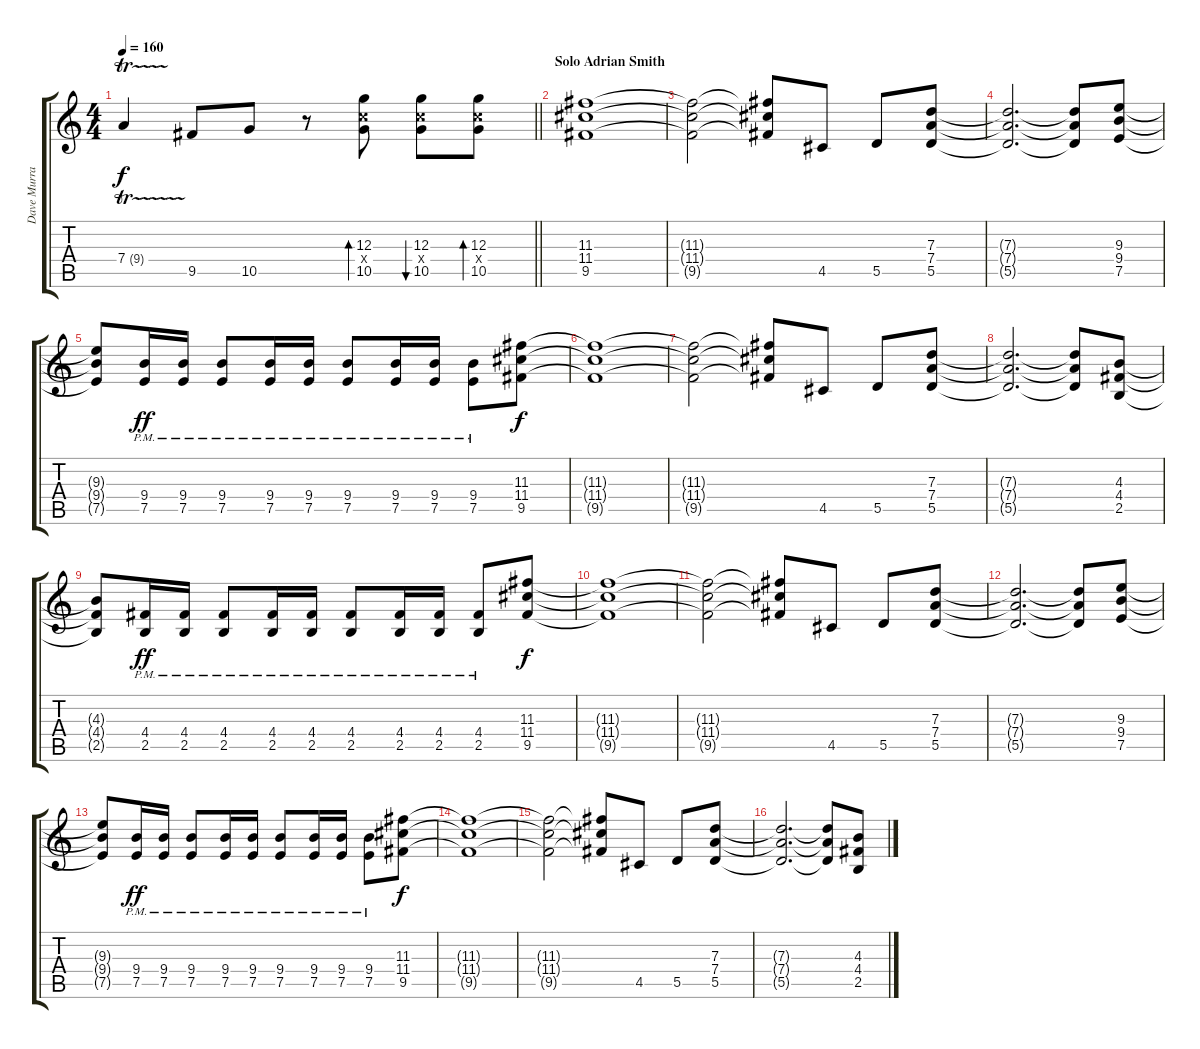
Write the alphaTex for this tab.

\track ("Dave Murray" "Dave Murra") {instrument distortionguitar}
\staff {score tabs}
\tuning (E4 B3 G3 D3 A2 E2) {hide}
\ts (4 4)
\tempo 160
\clef g2
\barLineRight lightlight
\ks c
7.4{tr (9 32)}.4{dy f} 9.5.8 10.5.8 r.8 (12.3 10.4{x} 10.5).8{bd 60} (12.3 10.4{x} 10.5).8{bu 60} (12.3 10.4{x} 10.5).8{bd 60} |
\section ("" "Solo Adrian Smith")
(11.3 11.4 9.5).1 |
(11.3{t} 11.4{t} 9.5{t}).2 (11.3{t} 11.4{t} 9.5{t}).8 4.5.8 5.5.8 (7.3 7.4 5.5).8 |
(7.3{t} 7.4{t} 5.5{t}).2{d} (7.3{t} 7.4{t} 5.5{t}).8 (9.3 9.4 7.5).8 |
(9.3{t} 9.4{t} 7.5{t}).8 (9.4{pm} 7.5{pm}).16{dy ff} (9.4{pm} 7.5{pm}).16 (9.4{pm} 7.5{pm}).8 (9.4{pm} 7.5{pm}).16 (9.4{pm} 7.5{pm}).16 (9.4{pm} 7.5{pm}).8 (9.4{pm} 7.5{pm}).16 (9.4{pm} 7.5{pm}).16 (9.4{pm} 7.5{pm}).8 (11.3 11.4 9.5).8{dy f} |
(11.3{t} 11.4{t} 9.5{t}).1 |
(11.3{t} 11.4{t} 9.5{t}).2 (11.3{t} 11.4{t} 9.5{t}).8 4.5.8 5.5.8 (7.3 7.4 5.5).8 |
(7.3{t} 7.4{t} 5.5{t}).2{d} (7.3{t} 7.4{t} 5.5{t}).8 (4.3 4.4 2.5).8 |
(4.3{t} 4.4{t} 2.5{t}).8 (4.4{pm} 2.5{pm}).16{dy ff} (4.4{pm} 2.5{pm}).16 (4.4{pm} 2.5{pm}).8 (4.4{pm} 2.5{pm}).16 (4.4{pm} 2.5{pm}).16 (4.4{pm} 2.5{pm}).8 (4.4{pm} 2.5{pm}).16 (4.4{pm} 2.5{pm}).16 (4.4{pm} 2.5{pm}).8 (11.3 11.4 9.5).8{dy f} |
(11.3{t} 11.4{t} 9.5{t}).1 |
(11.3{t} 11.4{t} 9.5{t}).2 (11.3{t} 11.4{t} 9.5{t}).8 4.5.8 5.5.8 (7.3 7.4 5.5).8 |
(7.3{t} 7.4{t} 5.5{t}).2{d} (7.3{t} 7.4{t} 5.5{t}).8 (9.3 9.4 7.5).8 |
(9.3{t} 9.4{t} 7.5{t}).8 (9.4{pm} 7.5{pm}).16{dy ff} (9.4{pm} 7.5{pm}).16 (9.4{pm} 7.5{pm}).8 (9.4{pm} 7.5{pm}).16 (9.4{pm} 7.5{pm}).16 (9.4{pm} 7.5{pm}).8 (9.4{pm} 7.5{pm}).16 (9.4{pm} 7.5{pm}).16 (9.4{pm} 7.5{pm}).8 (11.3 11.4 9.5).8{dy f} |
(11.3{t} 11.4{t} 9.5{t}).1 |
(11.3{t} 11.4{t} 9.5{t}).2 (11.3{t} 11.4{t} 9.5{t}).8 4.5.8 5.5.8 (7.3 7.4 5.5).8 |
(7.3{t} 7.4{t} 5.5{t}).2{d} (7.3{t} 7.4{t} 5.5{t}).8 (4.3 4.4 2.5).8
